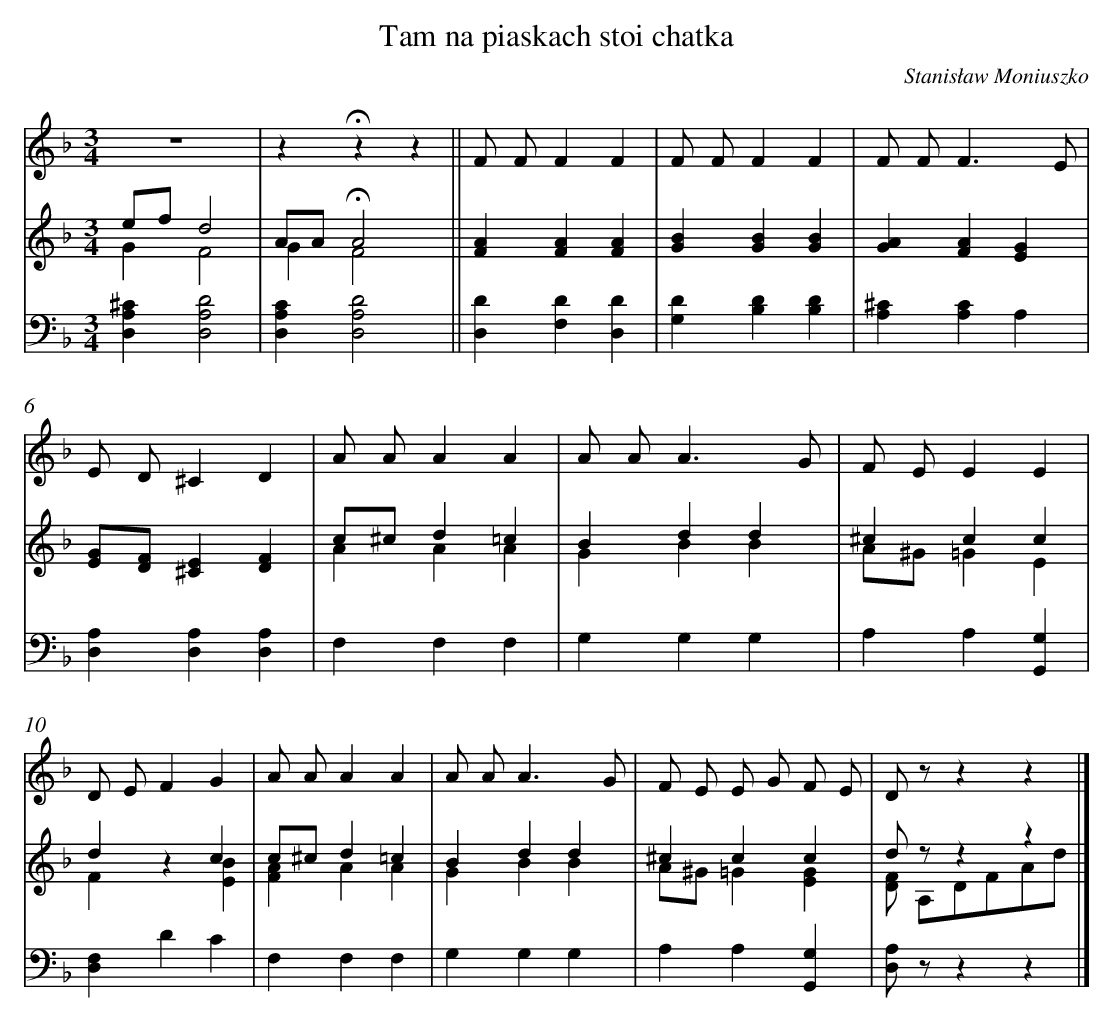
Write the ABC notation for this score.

X:1
T: Tam na piaskach stoi chatka
C: Stanisław Moniuszko
L: 1/4
M: 3/4
V: 1 clef=treble
V: 2 clef=treble
V: 3 clef=bass
K: F
[V:1] z3 |
[V:2] e/f/d2 & GF2 |
[V:3] [^CA,D,][D2A,2D,2] |
[V:1] z!fermata!zz ||
[V:2] A/A/!fermata!A2 & GF2 ||
[V:3] [CA,D,][D2A,2D,2] ||
[V:1] F/ F/FF |
[V:2] [AF][AF][AF] |
[V:3] [DD,][DF,][DD,] |
[V:1] F/ F/FF |
[V:2] [BG][BG][BG] |
[V:3] [DG,][DB,][DB,] |
[V:1] F/ F<FE/ |
[V:2] [AG][AF][GE] |
[V:3] [^CA,][CA,]A, |
[V:1] E/ D/^CD |
[V:2] [G/E/][F/D/][E^C][FD] |
[V:3] [A,D,][A,D,][A,D,] |
[V:1] A/ A/AA |
[V:2] c/^c/d=c & AAA |
[V:3] F,F,F, |
[V:1] A/ A<AG/ |
[V:2] Bdd & GBB |
[V:3] G,G,G, |
[V:1] F/ E/EE |
[V:2] ^ccc & A/^G/=GE |
[V:3] A,A,[G,G,,] |
[V:1] D/ E/FG |
[V:2] dzc & Fz[BE] |
[V:3] [F,D,]DC |
[V:1] A/ A/AA |
[V:2] c/^c/d=c & [AF]AA |
[V:3] F,F,F, |
[V:1] A/ A<AG/ |
[V:2] Bdd & GBB |
[V:3] G,G,G, |
[V:1] F/ E/ E/ G/ F/ E/ |
[V:2] ^ccc & A/^G/=G[GE] |
[V:3] A,A,[G,G,,] |
[V:1] D/ z/zz |]
[V:2] d/ z/zz & [F/D/] A,/D/F/A/d/ |]
[V:3] [A,/D,/] z/zz |]
